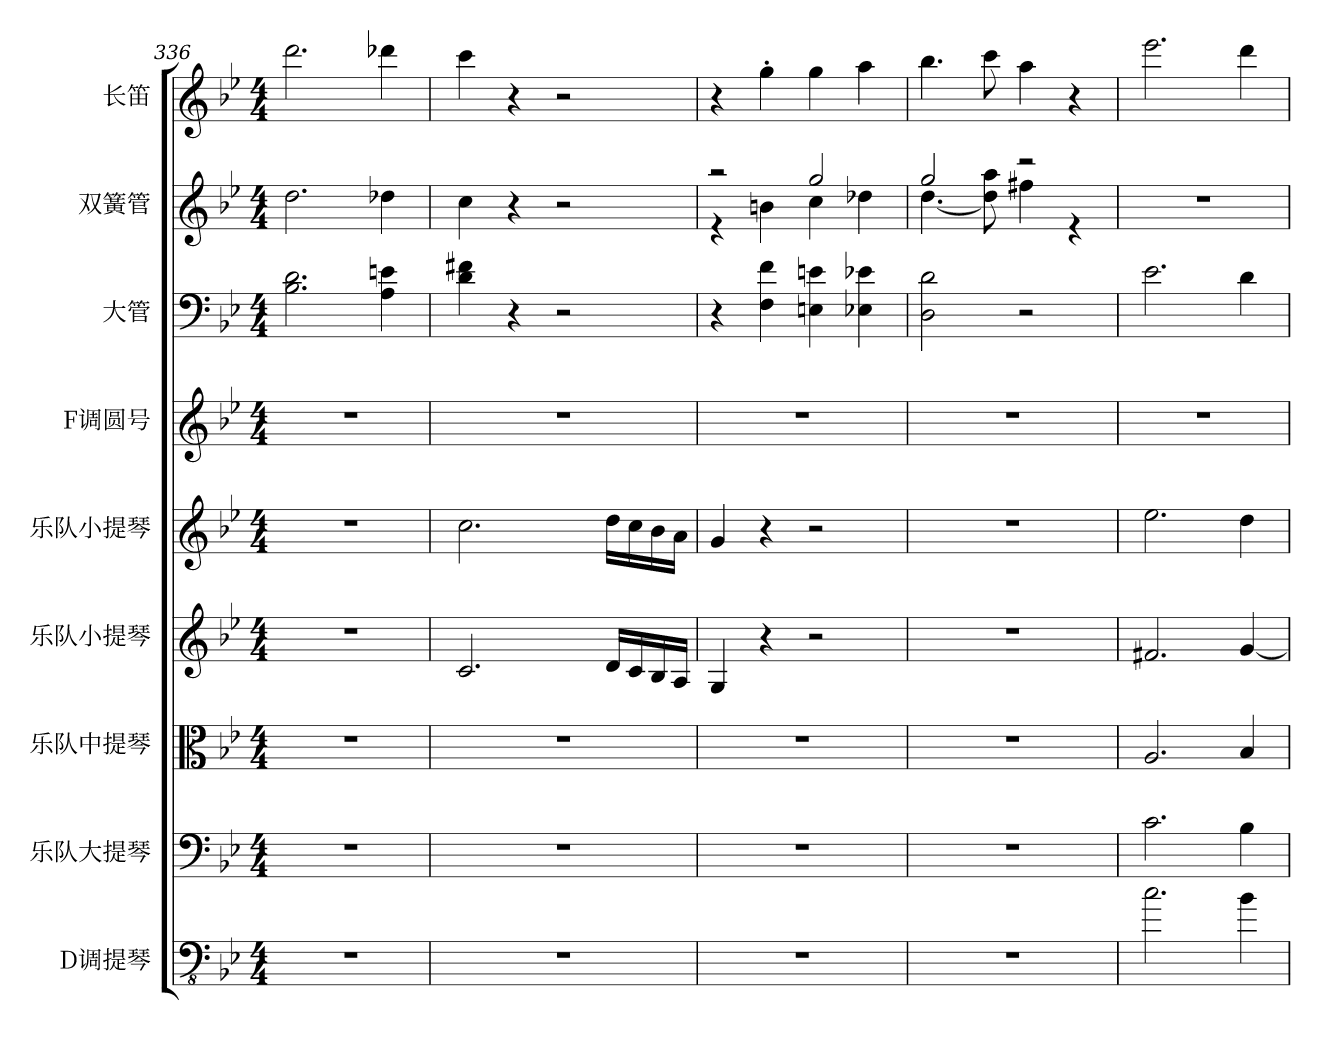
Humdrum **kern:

**kern	**kern	**kern	**kern	**kern	**kern	**kern	**kern	**kern
*part9	*part8	*part7	*part6	*part5	*part4	*part3	*part2	*part1
*staff9	*staff8	*staff7	*staff6	*staff5	*staff4	*staff3	*staff2	*staff1
*I"D调提琴	*I"乐队大提琴	*I"乐队中提琴	*I"乐队小提琴	*I"乐队小提琴	*I"F调圆号	*I"大管	*I"双簧管	*I"长笛
*clefFv4	*clefF4	*clefC3	*clefG2	*clefG2	*clefG2	*clefF4	*clefG2	*clefG2
*ITrd7c12	*	*	*	*	*ITrd4c7	*	*	*
*k[b-e-]	*k[b-e-]	*k[b-e-]	*k[b-e-]	*k[b-e-]	*k[b-e-a-]	*k[b-e-]	*k[b-e-]	*k[b-e-]
*M4/4	*M4/4	*M4/4	*M4/4	*M4/4	*M4/4	*M4/4	*M4/4	*M4/4
=336	=336	=336	=336	=336	=336	=336	=336	=336
1r	1r	1r	1r	1r	1r	2.B-\ 2.d\	2.dd\	2.ddd\
.	.	.	.	.	.	4A\ 4en\	4dd-X\	4ddd-X\
=337	=337	=337	=337	=337	=337	=337	=337	=337
1r	1r	1r	2.c/	2.cc\	1r	4d\ 4f#X\	4cc\	4ccc\
.	.	.	.	.	.	4r	4r	4r
.	.	.	.	.	.	2r	2r	2r
.	.	.	16d/LL	16dd\LL	.	.	.	.
.	.	.	16c/	16cc\	.	.	.	.
.	.	.	16B-/	16b-\	.	.	.	.
.	.	.	16A/JJ	16a\JJ	.	.	.	.
=338	=338	=338	=338	=338	=338	=338	=338	=338
*	*	*	*	*	*	*	*^	*
1r	1r	1r	4G/	4g/	1r	4r	2r	4r	4r
.	.	.	4r	4r	.	4F\ 4f\	.	4bn\	4gg'\
.	.	.	2r	2r	.	4En\ 4en\	2gg/	4cc\	4gg\
.	.	.	.	.	.	4E-X\ 4e-X\	.	4dd-X\	4aa\
=339	=339	=339	=339	=339	=339	=339	=339	=339	=339
1r	1r	1r	1r	1r	1r	2D\ 2d\	2gg/	[4.dd\	4.bb-\
.	.	.	.	.	.	.	.	8dd\] 8aa\	8ccc\
.	.	.	.	.	.	2r	2r	4ff#X\	4aa\
.	.	.	.	.	.	.	.	4r	4r
*	*	*	*	*	*	*	*v	*v	*
!!LO:PB:g=z
=340	=340	=340	=340	=340	=340	=340	=340	=340
2.C\	2.c\	2.A/	2.f#X/	2.ee-\	1r	2.e-\	1r	2.eee-\
4BB-\	4B-\	4B-/	[4g/	4dd\	.	4d\	.	4ddd\
=	=	=	=	=	=	=	=	=
*-	*-	*-	*-	*-	*-	*-	*-	*-
